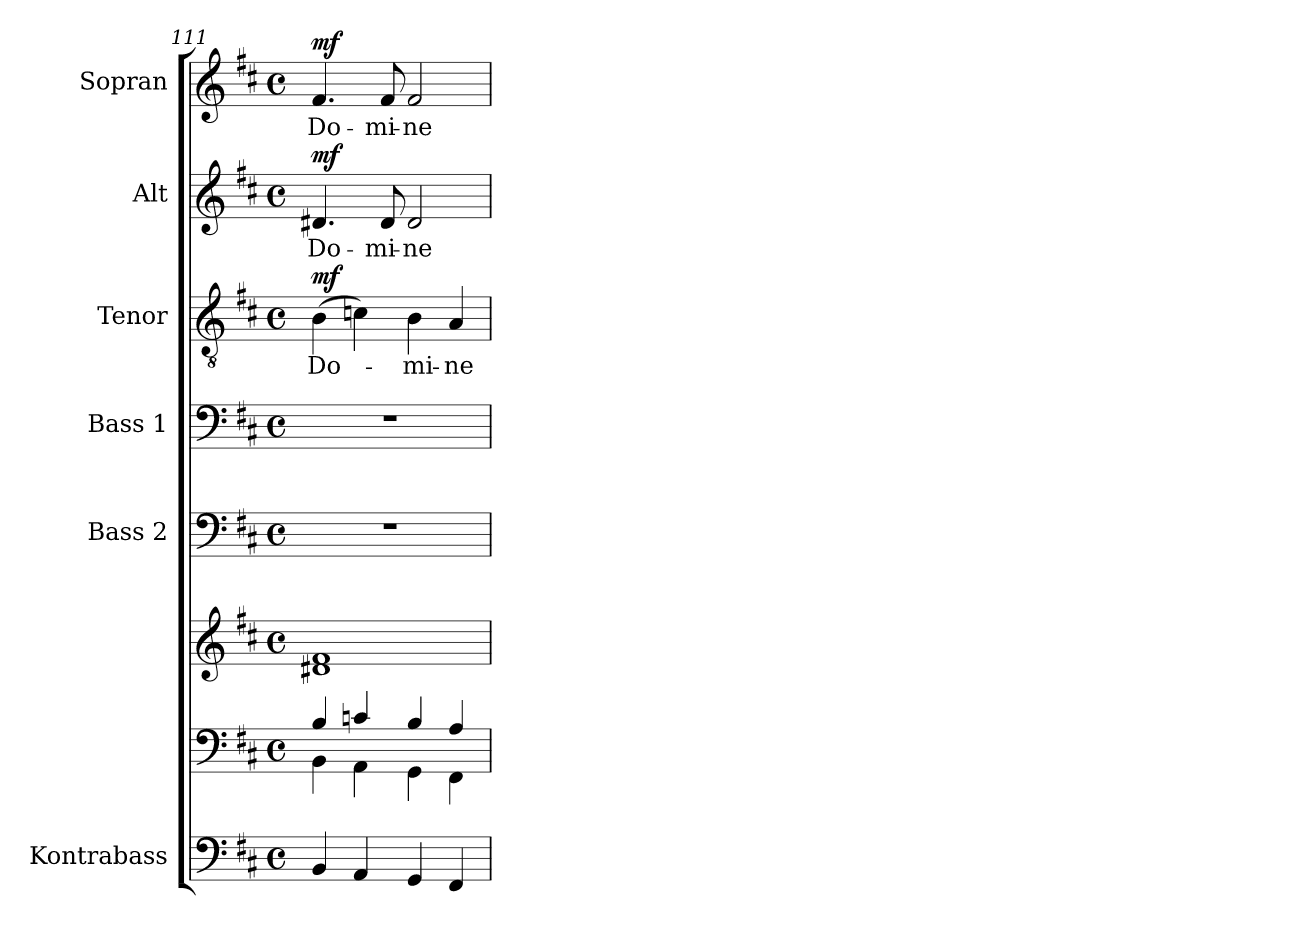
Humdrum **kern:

**kern	**kern	**kern	**kern	**kern	**kern	**text	**dynam	**kern	**text	**dynam	**kern	**text	**dynam
*part7	*part6	*part6	*part5	*part4	*part3	*part3	*part3	*part2	*part2	*part2	*part1	*part1	*part1
*staff8	*staff7	*staff6	*staff5	*staff4	*staff3	*staff3	*staff3	*staff2	*staff2	*staff2	*staff1	*staff1	*staff1
*I"Kontrabass	*	*	*I"Bass 2	*I"Bass 1	*I"Tenor	*	*	*I"Alt	*	*	*I"Sopran	*	*
*I'Kb.	*	*	*I'B. 2	*I'B. 1	*I'T.	*	*	*I'A.	*	*	*I'S.	*	*
*clefF4	*clefF4	*clefG2	*clefF4	*clefF4	*clefGv2	*	*	*clefG2	*	*	*clefG2	*	*
*ITrd7c12	*	*	*	*	*	*	*	*	*	*	*	*	*
*k[f#c#]	*k[f#c#]	*k[f#c#]	*k[f#c#]	*k[f#c#]	*k[f#c#]	*	*	*k[f#c#]	*	*	*k[f#c#]	*	*
*D:	*D:	*D:	*D:	*D:	*D:	*	*	*D:	*	*	*D:	*	*
*M4/4	*M4/4	*M4/4	*M4/4	*M4/4	*M4/4	*	*	*M4/4	*	*	*M4/4	*	*
*met(c)	*met(c)	*met(c)	*met(c)	*met(c)	*met(c)	*	*	*met(c)	*	*	*met(c)	*	*
=111	=111	=111	=111	=111	=111	=111	=111	=111	=111	=111	=111	=111	=111
*	*^	*	*	*	*	*	*	*	*	*	*	*	*
!	!	!	!	!	!	!	!LO:LY:b	!LO:DY:a	!	!LO:LY:b	!LO:DY:a	!	!LO:LY:b	!LO:DY:a
4BBB/	4B/	4BB\	1d#X 1f#	1r	1r	(>4B\	Do-	mf	4.d#X/	Do-	mf	4.f#/	Do-	mf
4AAA/	4cn/	4AA\	.	.	.	4cn\)	.	.	.	.	.	.	.	.
!	!	!	!	!	!	!	!	!	!	!LO:LY:b	!	!	!LO:LY:b	!
.	.	.	.	.	.	.	.	.	8d#/	-mi-	.	8f#/	-mi-	.
!	!	!	!	!	!	!	!LO:LY:b	!	!	!LO:LY:b	!	!	!LO:LY:b	!
4GGG/	4B/	4GG\	.	.	.	4B\	-mi-	.	2d#/	-ne	.	2f#/	-ne	.
!	!	!	!	!	!	!	!LO:LY:b	!	!	!	!	!	!	!
4FFF#/	4A/	4FF#\	.	.	.	4A/	-ne	.	.	.	.	.	.	.
*	*v	*v	*	*	*	*	*	*	*	*	*	*	*	*
=	=	=	=	=	=	=	=	=	=	=	=	=	=
*-	*-	*-	*-	*-	*-	*-	*-	*-	*-	*-	*-	*-	*-
